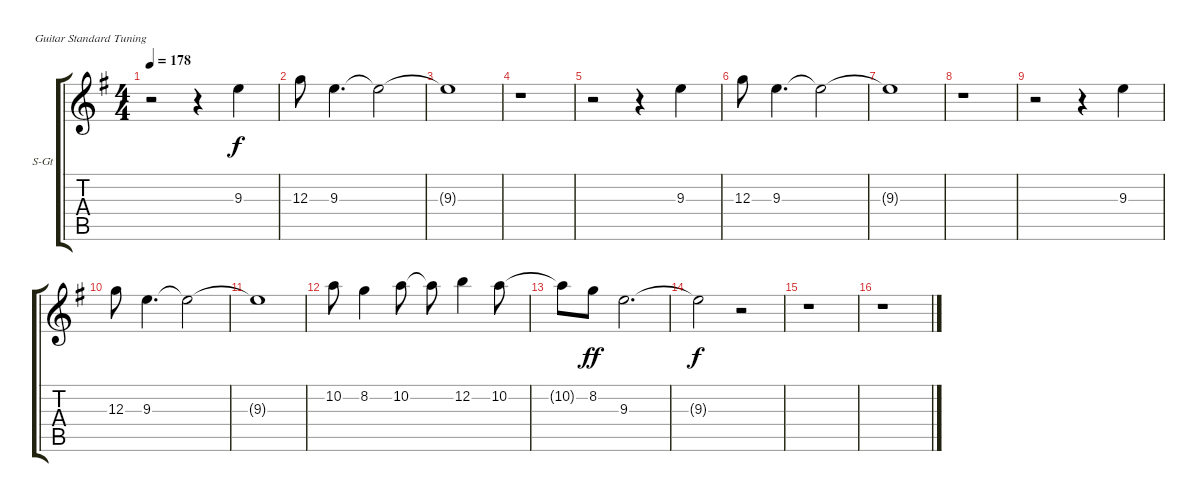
\bracketExtendMode groupsimilarinstruments
\firstSystemTrackNameOrientation horizontal
\otherSystemsTrackNameOrientation horizontal
\track ("vocal" "S-Gt") {instrument stringensemble1}
\staff {score tabs}
\tuning (E4 B3 G3 D3 A2 E2)
\displaytranspose 12
\ts (4 4)
\tempo 178
\clef g2
\ks eminor
r.2{dy f} r.4 9.3.4 |
12.3.8 9.3.4{d} 9.3{t}.2 |
9.3{t}.1 |
r.1 |
r.2 r.4 9.3.4 |
12.3.8 9.3.4{d} 9.3{t}.2 |
9.3{t}.1 |
r.1 |
r.2 r.4 9.3.4 |
12.3.8 9.3.4{d} 9.3{t}.2 |
9.3{t}.1 |
10.2.8 8.2.4 10.2.8 10.2{t}.8 12.2.4 10.2.8 |
10.2{t}.8 8.2.8{dy ff} 9.3.2{d} |
9.3{t}.2{dy f} r.2 |
r.1 |
r.1
